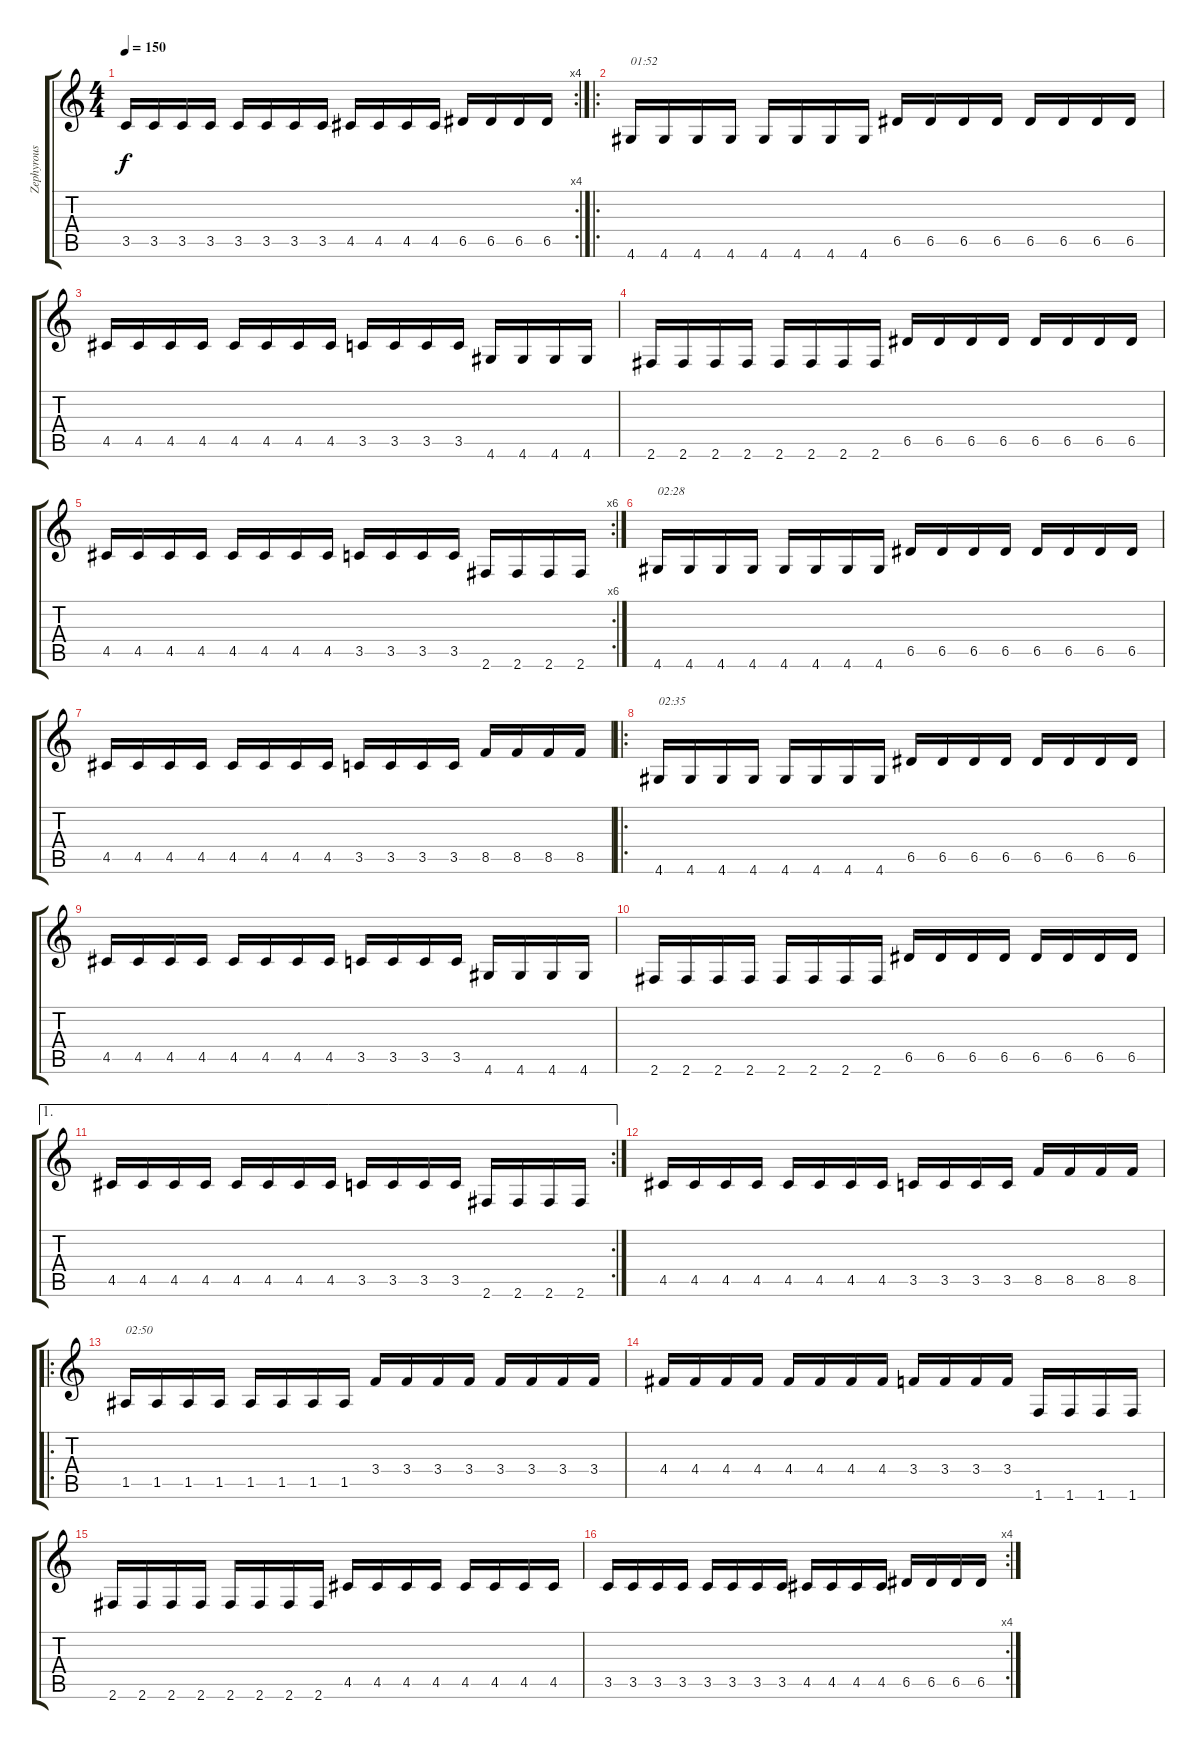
\track ("Zephyrous" "Zephyrous") {instrument distortionguitar}
\staff {score tabs}
\tuning (E4 B3 G3 D3 A2 E2) {hide}
\rc 4
\ts (4 4)
\tempo 150
\clef g2
\ks c
3.5.16{dy f} 3.5.16 3.5.16 3.5.16 3.5.16 3.5.16 3.5.16 3.5.16 4.5.16 4.5.16 4.5.16 4.5.16 6.5.16 6.5.16 6.5.16 6.5.16 |
\ro
4.6.16{txt "01:52"} 4.6.16 4.6.16 4.6.16 4.6.16 4.6.16 4.6.16 4.6.16 6.5.16 6.5.16 6.5.16 6.5.16 6.5.16 6.5.16 6.5.16 6.5.16 |
4.5.16 4.5.16 4.5.16 4.5.16 4.5.16 4.5.16 4.5.16 4.5.16 3.5.16 3.5.16 3.5.16 3.5.16 4.6.16 4.6.16 4.6.16 4.6.16 |
2.6.16 2.6.16 2.6.16 2.6.16 2.6.16 2.6.16 2.6.16 2.6.16 6.5.16 6.5.16 6.5.16 6.5.16 6.5.16 6.5.16 6.5.16 6.5.16 |
\rc 6
4.5.16 4.5.16 4.5.16 4.5.16 4.5.16 4.5.16 4.5.16 4.5.16 3.5.16 3.5.16 3.5.16 3.5.16 2.6.16 2.6.16 2.6.16 2.6.16 |
4.6.16{txt "02:28"} 4.6.16 4.6.16 4.6.16 4.6.16 4.6.16 4.6.16 4.6.16 6.5.16 6.5.16 6.5.16 6.5.16 6.5.16 6.5.16 6.5.16 6.5.16 |
4.5.16 4.5.16 4.5.16 4.5.16 4.5.16 4.5.16 4.5.16 4.5.16 3.5.16 3.5.16 3.5.16 3.5.16 8.5.16 8.5.16 8.5.16 8.5.16 |
\ro
4.6.16{txt "02:35"} 4.6.16 4.6.16 4.6.16 4.6.16 4.6.16 4.6.16 4.6.16 6.5.16 6.5.16 6.5.16 6.5.16 6.5.16 6.5.16 6.5.16 6.5.16 |
4.5.16 4.5.16 4.5.16 4.5.16 4.5.16 4.5.16 4.5.16 4.5.16 3.5.16 3.5.16 3.5.16 3.5.16 4.6.16 4.6.16 4.6.16 4.6.16 |
2.6.16 2.6.16 2.6.16 2.6.16 2.6.16 2.6.16 2.6.16 2.6.16 6.5.16 6.5.16 6.5.16 6.5.16 6.5.16 6.5.16 6.5.16 6.5.16 |
\ae 1
\rc 2
4.5.16 4.5.16 4.5.16 4.5.16 4.5.16 4.5.16 4.5.16 4.5.16 3.5.16 3.5.16 3.5.16 3.5.16 2.6.16 2.6.16 2.6.16 2.6.16 |
4.5.16 4.5.16 4.5.16 4.5.16 4.5.16 4.5.16 4.5.16 4.5.16 3.5.16 3.5.16 3.5.16 3.5.16 8.5.16 8.5.16 8.5.16 8.5.16 |
\ro
1.5.16{txt "02:50"} 1.5.16 1.5.16 1.5.16 1.5.16 1.5.16 1.5.16 1.5.16 3.4.16 3.4.16 3.4.16 3.4.16 3.4.16 3.4.16 3.4.16 3.4.16 |
4.4.16 4.4.16 4.4.16 4.4.16 4.4.16 4.4.16 4.4.16 4.4.16 3.4.16 3.4.16 3.4.16 3.4.16 1.6.16 1.6.16 1.6.16 1.6.16 |
2.6.16 2.6.16 2.6.16 2.6.16 2.6.16 2.6.16 2.6.16 2.6.16 4.5.16 4.5.16 4.5.16 4.5.16 4.5.16 4.5.16 4.5.16 4.5.16 |
\rc 4
3.5.16 3.5.16 3.5.16 3.5.16 3.5.16 3.5.16 3.5.16 3.5.16 4.5.16 4.5.16 4.5.16 4.5.16 6.5.16 6.5.16 6.5.16 6.5.16
